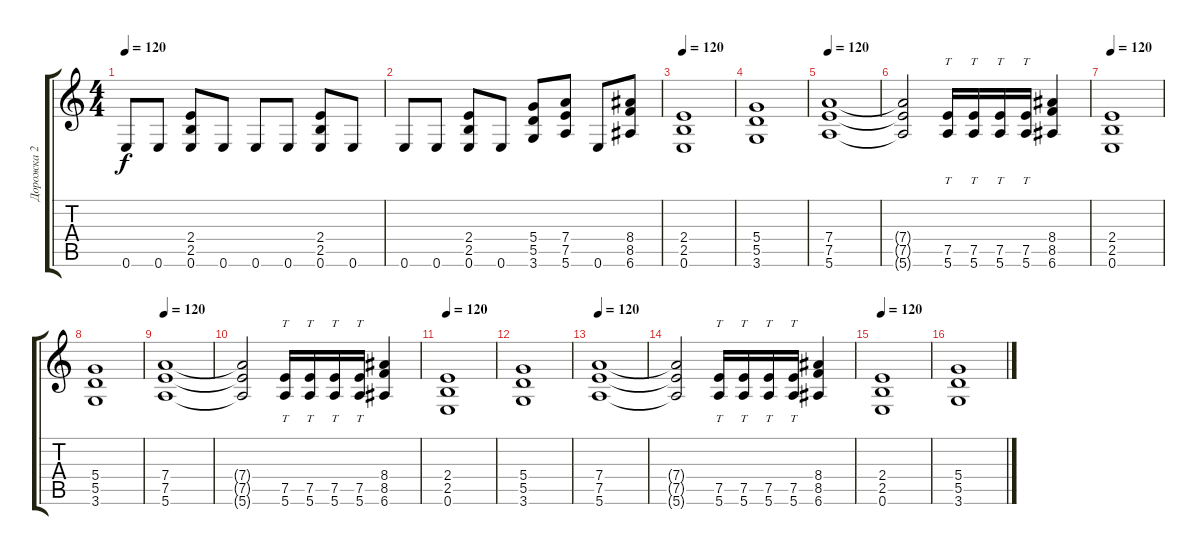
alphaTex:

\track ("Дорожка 2" "Дорожка 2") {instrument distortionguitar}
\staff {score tabs}
\tuning (E4 B3 G3 D3 A2 E2) {hide}
\ts (4 4)
\tempo 120
\clef g2
\ks c
0.6.8{dy f} 0.6.8 (2.4 2.5 0.6).8 0.6.8 0.6.8 0.6.8 (2.4 2.5 0.6).8 0.6.8 |
0.6.8 0.6.8 (2.4 2.5 0.6).8 0.6.8 (5.4 5.5 3.6).8 (7.4 7.5 5.6).8 0.6.8 (8.4 8.5 6.6).8 |
\tempo 120
(2.4 2.5 0.6).1 |
(5.4 5.5 3.6).1 |
\tempo 120
(7.4 7.5 5.6).1 |
(7.4{t} 7.5{t} 5.6{t}).2 (7.5 5.6).16{tt} (7.5 5.6).16{tt} (7.5 5.6).16{tt} (7.5 5.6).16{tt} (8.4 8.5 6.6).4 |
\tempo 120
(2.4 2.5 0.6).1 |
(5.4 5.5 3.6).1 |
\tempo 120
(7.4 7.5 5.6).1 |
(7.4{t} 7.5{t} 5.6{t}).2 (7.5 5.6).16{tt} (7.5 5.6).16{tt} (7.5 5.6).16{tt} (7.5 5.6).16{tt} (8.4 8.5 6.6).4 |
\tempo 120
(2.4 2.5 0.6).1 |
(5.4 5.5 3.6).1 |
\tempo 120
(7.4 7.5 5.6).1 |
(7.4{t} 7.5{t} 5.6{t}).2 (7.5 5.6).16{tt} (7.5 5.6).16{tt} (7.5 5.6).16{tt} (7.5 5.6).16{tt} (8.4 8.5 6.6).4 |
\tempo 120
(2.4 2.5 0.6).1 |
(5.4 5.5 3.6).1
